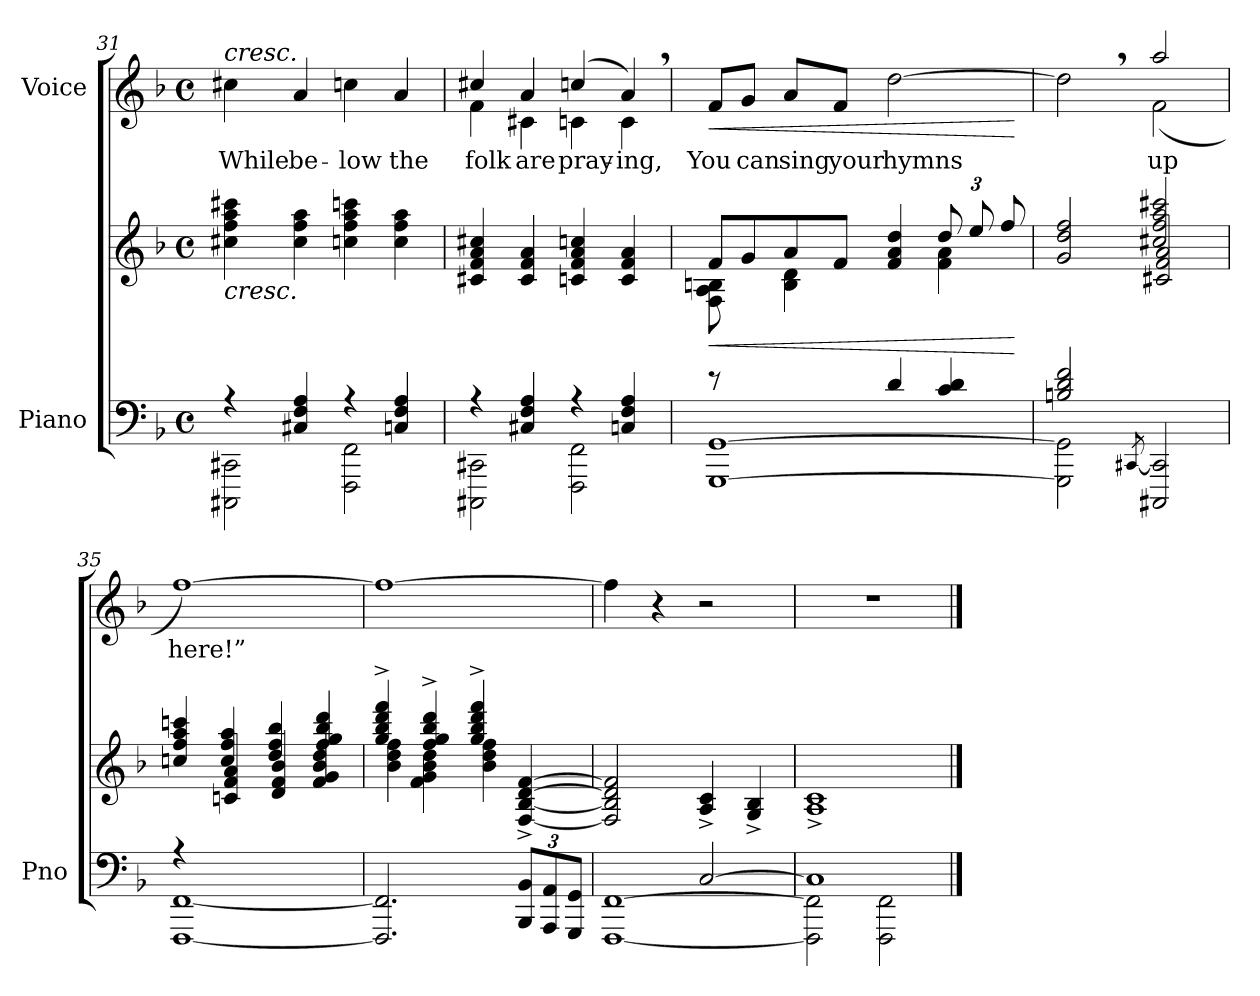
**kern	**kern	**dynam	**kern	**text	**dynam
*part2	*part2	*part2	*part1	*part1	*part1
*staff3	*staff2	*staff2/3	*staff1	*staff1	*staff1
*I"Piano	*	*	*I"Voice	*	*
*I'Pno	*	*	*	*	*
*clefF4	*clefG2	*	*clefG2	*	*
*k[b-]	*k[b-]	*	*k[b-]	*	*
*M4/4	*M4/4	*	*M4/4	*	*
*met(c)	*met(c)	*	*met(c)	*	*
=31	=31	=31	=31	=31	=31
*^	*	*	*	*	*
!	!	!	!	!LO:TX:a:i:t=cresc.	!	!
!	!	!LO:TX:b:i:t=cresc.	!	!	!	!
!	!	!	!	!	!LO:LY:b	!
4r	2CCC#X\ 2CC#X\	4cc#X\ 4ff\ 4aa\ 4ccc#X\	.	4cc#X\	While	.
!	!	!	!	!	!LO:LY:b	!
4C#X/ 4F/ 4A/	.	4cc#\ 4ff\ 4aa\	.	4a/	be-	.
!	!	!	!	!	!LO:LY:b	!
4r	2FFF\ 2FF\	4ccn\ 4ff\ 4aa\ 4cccn\	.	4ccn\	-low	.
!	!	!	!	!	!LO:LY:b	!
4Cn/ 4F/ 4A/	.	4cc\ 4ff\ 4aa\	.	4a/	the	.
=32	=32	=32	=32	=32	=32	=32
!	!	!	!	!	!LO:LY:b	!
*	*	*	*	*^	*	*
4r	2CCC#X\ 2CC#X\	4c#X/ 4f/ 4a/ 4cc#X/	.	4cc#X/	4f\	folk	.
!	!	!	!	!	!	!LO:LY:b	!
4C#X/ 4F/ 4A/	.	4c#/ 4f/ 4a/	.	4a/	4c#X\	are	.
!	!	!	!	!	!	!LO:LY:b	!
4r	2FFF\ 2FF\	4cn/ 4f/ 4a/ 4ccn/	.	(4ccn/	4cn\	pray-	.
!	!	!	!	!	!	!LO:LY:b	!
4Cn/ 4F/ 4A/	.	4c/ 4f/ 4a/	.	4a,/)	4c\	-ing,	.
!!LO:LB:g=z
=33	=33	=33	=33	=33	=33	=33	=33
*	*^	*	*	*	*	*	*
!	!	!	!	!LO:HP:b	!	!	!LO:LY:b	!LO:HP:b
*	*	*	*^	*	*	*	*	*
*	*	*	*	*^	*	*v	*v	*	*
8ryy	8r	[1GGG [1GG	8f/L	8F\ 8A\ 8Bn\L	4ryy	<	8f/L	You	<
!	!	!	!	!	!	!	!	!LO:LY:b	!
8G/	4ryy	.	8g/	4.ryy	.	.	8g/J	can	.
!	!	!	!	!	!	!	!	!LO:LY:b	!
8A/	.	.	8a/	.	4B\ 4d\	.	8a/L	sing	.
!	!	!	!	!	!	!	!	!LO:LY:b	!
8F/J	8ryy	.	8f/J	.	.	.	8f/J	your	.
!	!	!	!	!	!	!	!	!LO:LY:b	!
2ryy	4d/	.	4f/ 4a/ 4dd/	4ryy	2ryy	.	[>2dd\	hymns	.
*	*	*	*	*Xbrackettup	*	*	*	*	*
.	4c/ 4d/	.	4f\ 4a\	12dd/L	.	.	.	.	.
.	.	.	.	12ee/	.	.	.	.	.
.	.	.	.	12ff/J	.	.	.	.	.
*v	*v	*v	*	*	*	*	*	*	*
*	*v	*v	*v	*	*	*	*
.	.	[	.	.	[
=34	=34	=34	=34	=34	=34
*^	*^	*	*^	*	*
2Bn/ 2d/ 2f/	2GGG\] 2GG\]	2g/ 2dd/ 2ff/	2ryy	.	2dd,\]	2ryy	.	.
.	[<8qCC#X/	.	.	.	.	.	.	.
!	!	!	!	!	!	!	!LO:LY:b	!
2ryy	2CCC#j/ 2CC#/]	2cc#X/ 2ff/ 2aa/ 2ccc#X/	2c#X/ 2f/ 2a/	.	2aa/	(>2f\	up	.
=35	=35	=35	=35	=35	=35	=35	=35	=35
!	!	!	!	!	!	!	!LO:LY:b	!
*	*	*	*	*	*v	*v	*	*
4r	[1FFF [1FF	4ccn/ 4ff/ 4aa/ 4cccn/	4ryy	.	[1ff)	here!”	.
2.ryy	.	4cc/ 4ff/ 4aa/	(4cn/ 4f/ 4a/	.	.	.	.
.	.	4dd/ 4ff/ 4bb-/	4d/ 4f/ 4b-/	.	.	.	.
.	.	4ff/ 4gg/ 4bb-/ 4ddd/	4f/ 4g/ 4b-/ 4dd/	.	.	.	.
!!LO:LB:g=z
=36	=36	=36	=36	=36	=36	=36	=36
2.ryy	2.FFF/] 2.FF/]	4gg/^ 4bb-/^ 4ddd/^ 4fff/^	4b-\ 4dd\ 4ff\	.	1ff_	.	.
.	.	4ff/^ 4gg/^ 4bb-/^ 4ddd/^	4f\ 4g\ 4b-\ 4dd\	.	.	.	.
.	.	4gg/^ 4bb-/^ 4ddd/^ 4fff/^	4b-\ 4dd\ 4ff\	.	.	.	.
*Xbrackettup	*	*	*	*	*	*	*
12BBB-/ 12BB-/L	4ryy	[<4F/^ [4B-/^ [4d/^ [4f/^	4ryy	.	.	.	.
12AAA/ 12AA/	.	.	.	.	.	.	.
12GGG/ 12GG/J	.	.	.	.	.	.	.
*	*	*v	*v	*	*	*	*
=37	=37	=37	=37	=37	=37	=37
2ryy	[1FFF [1FF	2F/] 2B-/] 2d/] 2f/]	.	4ff\]	.	.
.	.	.	.	4r	.	.
[<2C/	.	4A/^ 4c/^	.	2r	.	.
.	.	4G/^ 4B-/^	.	.	.	.
=38	=38	=38	=38	=38	=38	=38
1C]	2FFF\] 2FF\]	1A^ 1c^	.	1r	.	.
.	2FFF\ 2FF\	.	.	.	.	.
*v	*v	*	*	*	*	*
==	==	==	==	==	==
*-	*-	*-	*-	*-	*-
